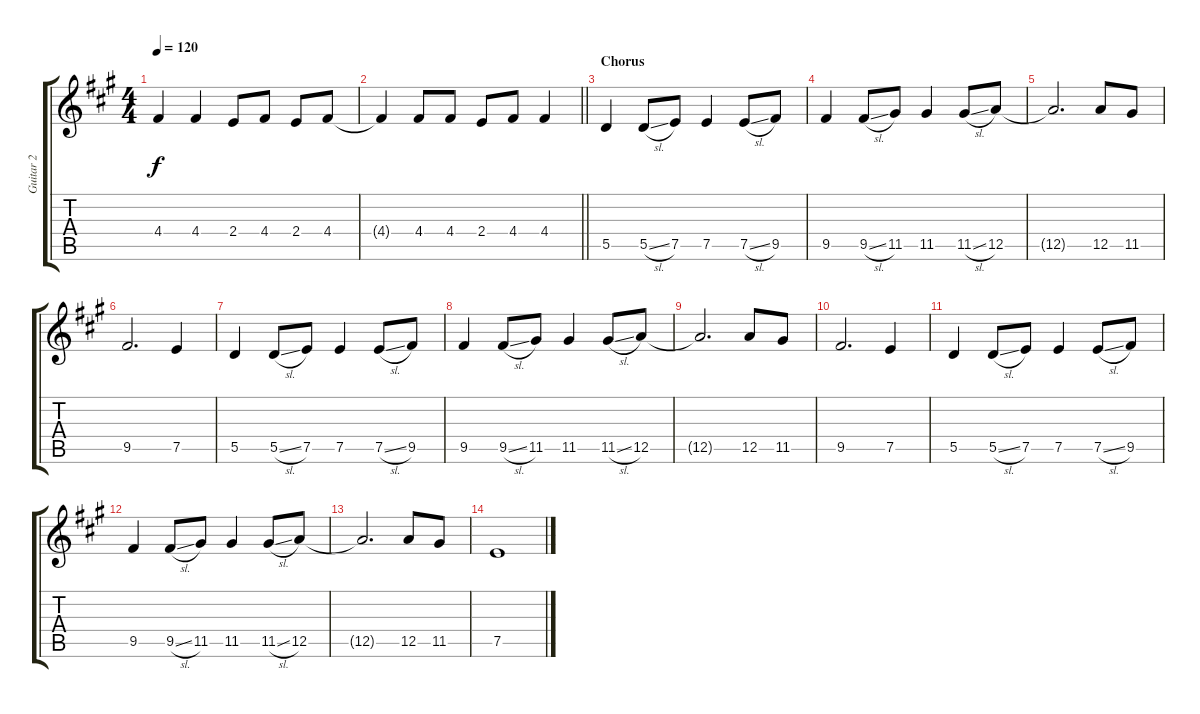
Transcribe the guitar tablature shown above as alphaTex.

\track ("Guitar 2" "Guitar 2") {instrument electricguitarjazz}
\staff {score tabs}
\tuning (E4 B3 G3 D3 A2 E2) {hide}
\ts (4 4)
\tempo 120
\clef g2
\ks f#minor
4.4.4{dy f} 4.4.4 2.4.8 4.4.8 2.4.8 4.4.8 |
\barLineRight lightlight
4.4{t}.4 4.4.8 4.4.8 2.4.8 4.4.8 4.4.4 |
\section ("" "Chorus")
5.5.4 5.5{sl}.8 7.5.8 7.5.4 7.5{sl}.8 9.5.8 |
9.5.4 9.5{sl}.8 11.5.8 11.5.4 11.5{sl}.8 12.5.8 |
12.5{t}.2{d} 12.5.8 11.5.8 |
9.5.2{d} 7.5.4 |
5.5.4 5.5{sl}.8 7.5.8 7.5.4 7.5{sl}.8 9.5.8 |
9.5.4 9.5{sl}.8 11.5.8 11.5.4 11.5{sl}.8 12.5.8 |
12.5{t}.2{d} 12.5.8 11.5.8 |
9.5.2{d} 7.5.4 |
5.5.4 5.5{sl}.8 7.5.8 7.5.4 7.5{sl}.8 9.5.8 |
9.5.4 9.5{sl}.8 11.5.8 11.5.4 11.5{sl}.8 12.5.8 |
12.5{t}.2{d} 12.5.8 11.5.8 |
7.5.1
